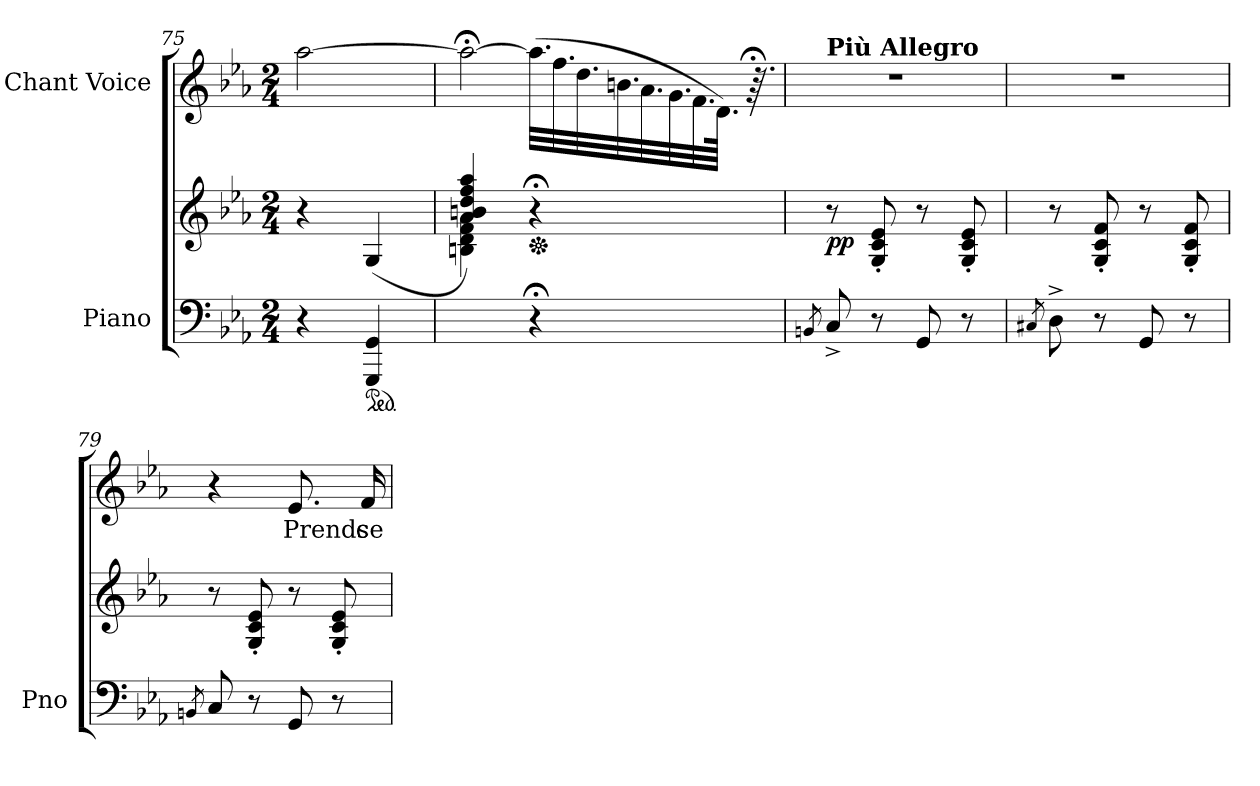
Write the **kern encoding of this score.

**kern	**kern	**dynam	**kern	**text
*part2	*part2	*part2	*part1	*part1
*staff3	*staff2	*staff2/3	*staff1	*staff1
*I"Piano	*	*	*I"Chant Voice	*
*I'Pno	*	*	*	*
*clefF4	*clefG2	*	*clefG2	*
*k[b-e-a-]	*k[b-e-a-]	*	*k[b-e-a-]	*
*M2/4	*M2/4	*	*M2/4	*
=75	=75	=75	=75	=75
4r	4r	.	[2aa-\	.
*ped	*	*	*	*
(4GGG/ 4GG/	(>4G/	.	.	.
=76	=76	=76	=76	=76
*	*^	*	*	*
!	!	!	!	!LO:N:head=open	!
4ryy	4a-/ 4bn/ 4dd/ 4ff/ 4aa-/)	4Bn\ 4d\ 4f\ 4a-\)	.	4aa-;<\_	.
*	*Xped	*	*	*	*
*	*	*	*	*Xtuplet	*
4r;<	4r;<	4ryy	.	(48.aa-!\L]	.
.	.	.	.	48.ff!\	.
.	.	.	.	48.dd!\	.
.	.	.	.	48.bn!\	.
.	.	.	.	48.a-!\	.
.	.	.	.	48.g!\	.
.	.	.	.	48.f!\	.
.	.	.	.	96.d!\Jk)	.
.	.	.	.	96.r;<	.
*	*v	*v	*	*	*
!!LO:LB:g=z
=77	=77	=77	=77	=77
8qBBn/	.	.	.	.
!	!	!	!LO:TX:a:B:t=Più Allegro	!
!	!	!LO:DY:b	!	!
8C^/	8r	pp	2r	.
8r	8G/' 8c/' 8e-/'	.	.	.
8GG/	8r	.	.	.
8r	8G/' 8c/' 8e-/'	.	.	.
=78	=78	=78	=78	=78
8qC#X/	.	.	.	.
8D^\	8r	.	2r	.
8r	8G/' 8c/' 8f/'	.	.	.
8GG/	8r	.	.	.
8r	8G/' 8c/' 8f/'	.	.	.
=79	=79	=79	=79	=79
8qBBn/	.	.	.	.
8C/	8r	.	4r	.
8r	8G/' 8c/' 8e-/'	.	.	.
!	!	!	!	!LO:LY:b
8GG/	8r	.	8.e-/	Prends
8r	8G/' 8c/' 8e-/'	.	.	.
!	!	!	!	!LO:LY:b
.	.	.	16f/	ce
=	=	=	=	=
*-	*-	*-	*-	*-
